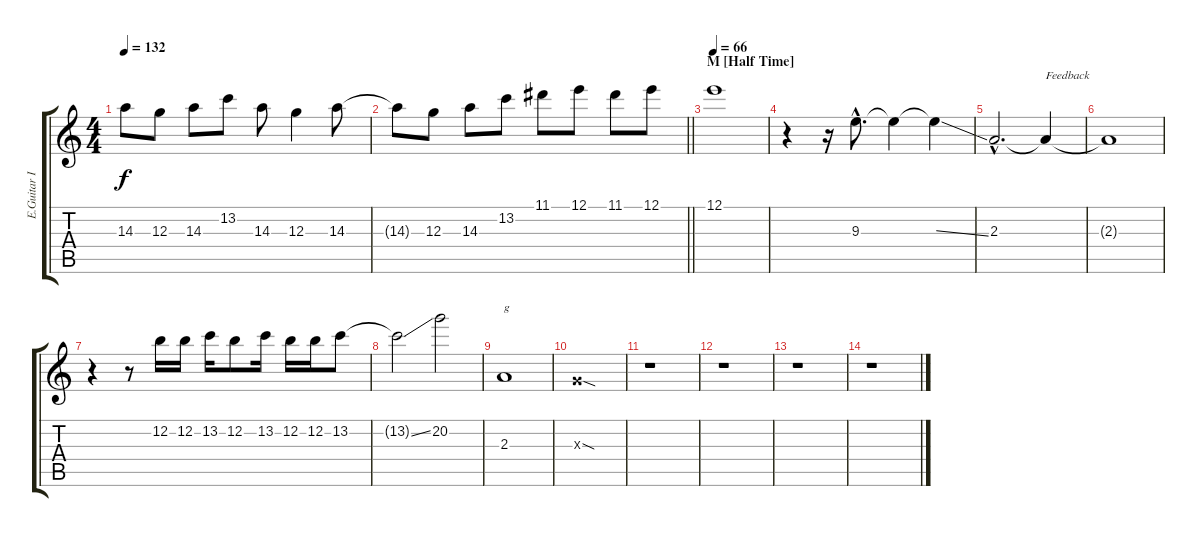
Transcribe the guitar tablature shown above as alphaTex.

\track ("E.Guitar II" "E.Guitar I") {instrument distortionguitar}
\staff {score tabs}
\tuning (E4 B3 G3 D3 A2 E2) {hide}
\ts (4 4)
\tempo 132
\clef g2
\ks c
14.3{t}.8{dy f} 12.3.8 14.3.8 13.2.8 14.3.8 12.3.4 14.3.8 |
\barLineRight lightlight
14.3{t}.8 12.3.8 14.3.8 13.2.8 11.1.8 12.1.8 11.1.8 12.1.8 |
\section ("" "M [Half Time]")
\tempo 66
12.1.1 |
r.4 r.16 9.3{hac}.8{d} 9.3{t}.4 9.3{ss t}.4 |
2.3{hac}.2{d} 2.3{t}.4{txt "Feedback"} |
2.3{t}.1 |
r.4 r.8 12.2.16 12.2.16 13.2.16 12.2.8 13.2.16 12.2.16 12.2.16 13.2.8 |
13.2{ss t}.2 20.2.2 |
2.3.1{txt "g"} |
0.3{sod x}.1 |
r.1 |
r.1 |
r.1 |
r.1
